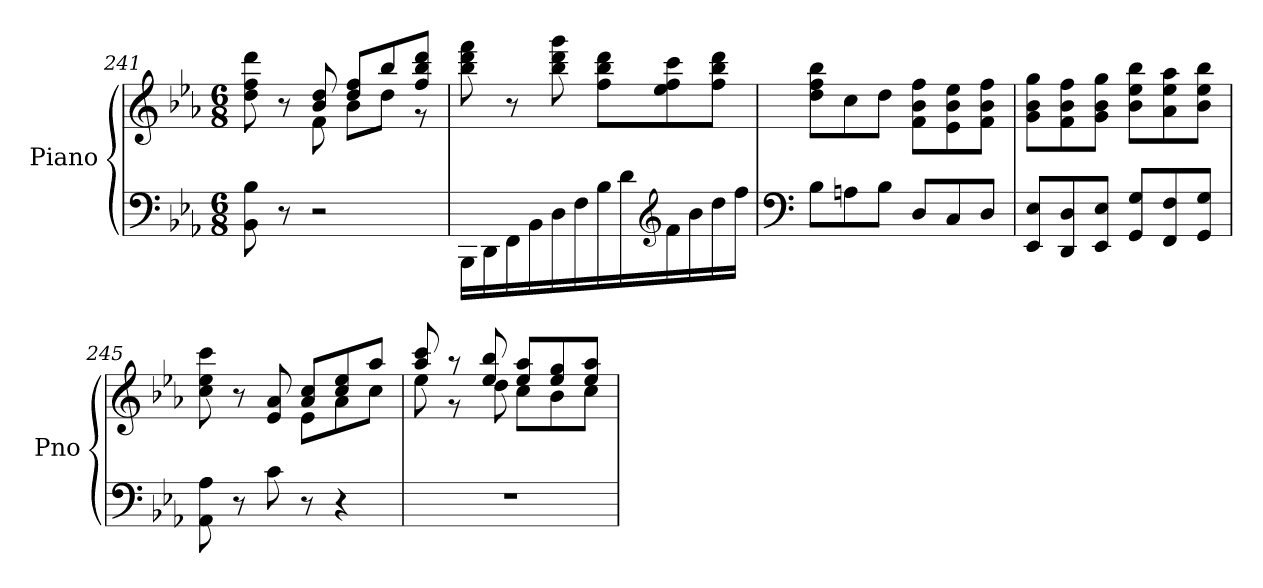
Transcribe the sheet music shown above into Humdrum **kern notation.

**kern	**kern
*part1	*part1
*staff2	*staff1
*I"Piano	*
*I'Pno	*
*clefF4	*clefG2
*k[b-e-a-]	*k[b-e-a-]
*M6/8	*M6/8
=241	=241
*	*^
8BB-\ 8B-\	8dd\ 8ff\ 8ddd\	4ryy
8r	8r	.
2r	8b-/ 8dd/	8f\
.	8dd/ 8ff/L	8b-\L
.	8bb-/	8dd\J
.	8ff/ 8bb-/ 8ddd/J	8r
*	*v	*v
=242	=242
16BBB-\LL	8bb-\ 8ddd\ 8fff\
16DD\	.
16FF\	8r
16BB-\	.
16D\	8bb-\ 8ddd\ 8ggg\
16F\	.
16B-\	8ff\ 8bb-\ 8ddd\L
16d\	.
*clefG2	*
16f\	8ee-\ 8ff\ 8ccc\
16b-\	.
16dd\	8ff\ 8bb-\ 8ddd\J
16ff\JJ	.
=243	=243
*clefF4	*
8B-\L	8dd\ 8ff\ 8bb-\L
8An\	8cc\
8B-\J	8dd\J
8D/L	8f\ 8b-\ 8ff\L
8C/	8e-\ 8b-\ 8ee-\
8D/J	8f\ 8b-\ 8ff\J
!!LO:LB:g=z
=244	=244
8EE-/ 8E-/L	8g\ 8b-\ 8gg\L
8DD/ 8D/	8f\ 8b-\ 8ff\
8EE-/ 8E-/J	8g\ 8b-\ 8gg\J
8GG/ 8G/L	8b-\ 8ee-\ 8bb-\L
8FF/ 8F/	8a-\ 8ee-\ 8aa-\
8GG/ 8G/J	8b-\ 8ee-\ 8bb-\J
=245	=245
*	*^
8AA-\ 8A-\	8cc\ 8ee-\ 8ccc\	4.ryy
8r	8r	.
8c\	8e-/ 8a-/	.
8r	8a-/ 8cc/L	8e-\L
4r	8cc/ 8ee-/	8a-\
.	8aa-/J	8cc\J
=246	=246	=246
2.r	8aa-/ 8ccc/	8ee-\
.	8r	8r
.	8ee-/ 8bb-/	8dd\
.	8ee-/ 8aa-/L	8cc\L
.	8ee-/ 8gg/	8b-\
.	8ee-/ 8aa-/J	8cc\J
*	*v	*v
=	=
*-	*-
